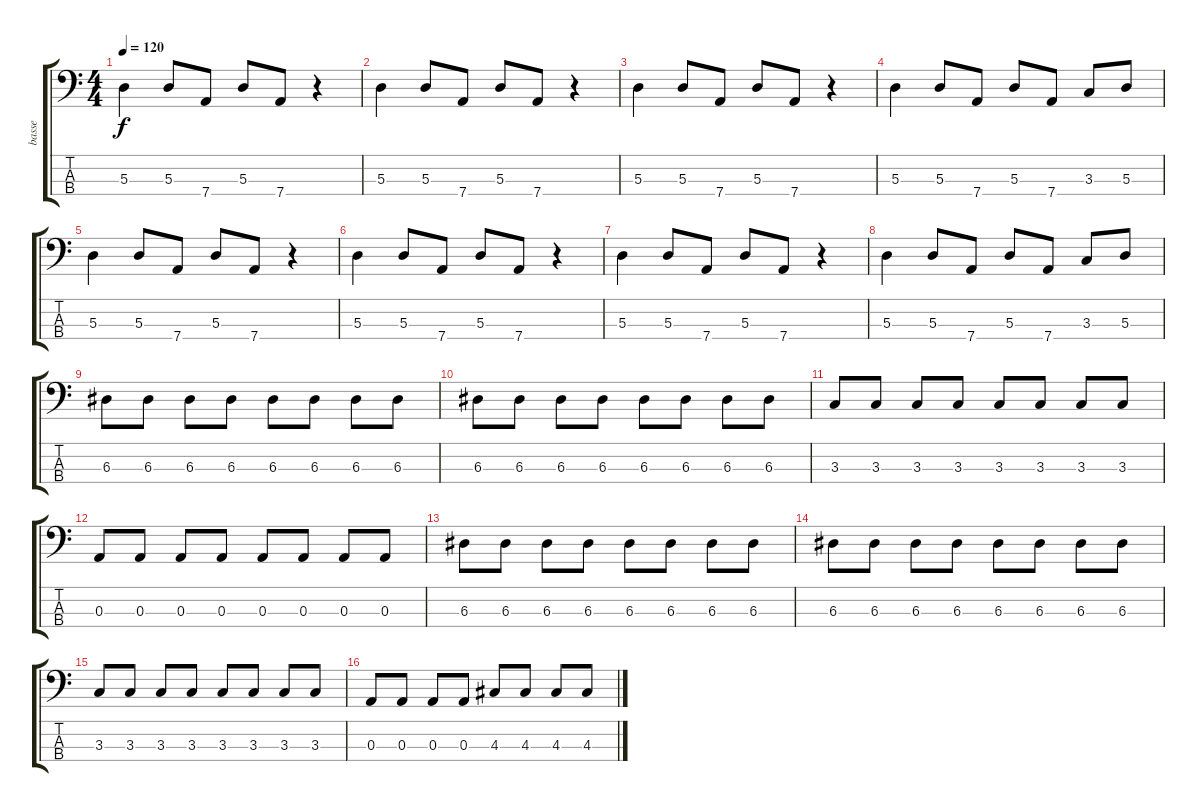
\track ("basse" "basse") {instrument electricbassfinger}
\staff {score tabs}
\tuning (G2 D2 A1 D1) {hide}
\ts (4 4)
\tempo 120
\clef f4
\ks c
5.3.4{dy f} 5.3.8 7.4.8 5.3.8 7.4.8 r.4 |
5.3.4 5.3.8 7.4.8 5.3.8 7.4.8 r.4 |
5.3.4 5.3.8 7.4.8 5.3.8 7.4.8 r.4 |
5.3.4 5.3.8 7.4.8 5.3.8 7.4.8 3.3.8 5.3.8 |
5.3.4 5.3.8 7.4.8 5.3.8 7.4.8 r.4 |
5.3.4 5.3.8 7.4.8 5.3.8 7.4.8 r.4 |
5.3.4 5.3.8 7.4.8 5.3.8 7.4.8 r.4 |
5.3.4 5.3.8 7.4.8 5.3.8 7.4.8 3.3.8 5.3.8 |
6.3.8 6.3.8 6.3.8 6.3.8 6.3.8 6.3.8 6.3.8 6.3.8 |
6.3.8 6.3.8 6.3.8 6.3.8 6.3.8 6.3.8 6.3.8 6.3.8 |
3.3.8 3.3.8 3.3.8 3.3.8 3.3.8 3.3.8 3.3.8 3.3.8 |
0.3.8 0.3.8 0.3.8 0.3.8 0.3.8 0.3.8 0.3.8 0.3.8 |
6.3.8 6.3.8 6.3.8 6.3.8 6.3.8 6.3.8 6.3.8 6.3.8 |
6.3.8 6.3.8 6.3.8 6.3.8 6.3.8 6.3.8 6.3.8 6.3.8 |
3.3.8 3.3.8 3.3.8 3.3.8 3.3.8 3.3.8 3.3.8 3.3.8 |
0.3.8 0.3.8 0.3.8 0.3.8 4.3.8 4.3.8 4.3.8 4.3.8
